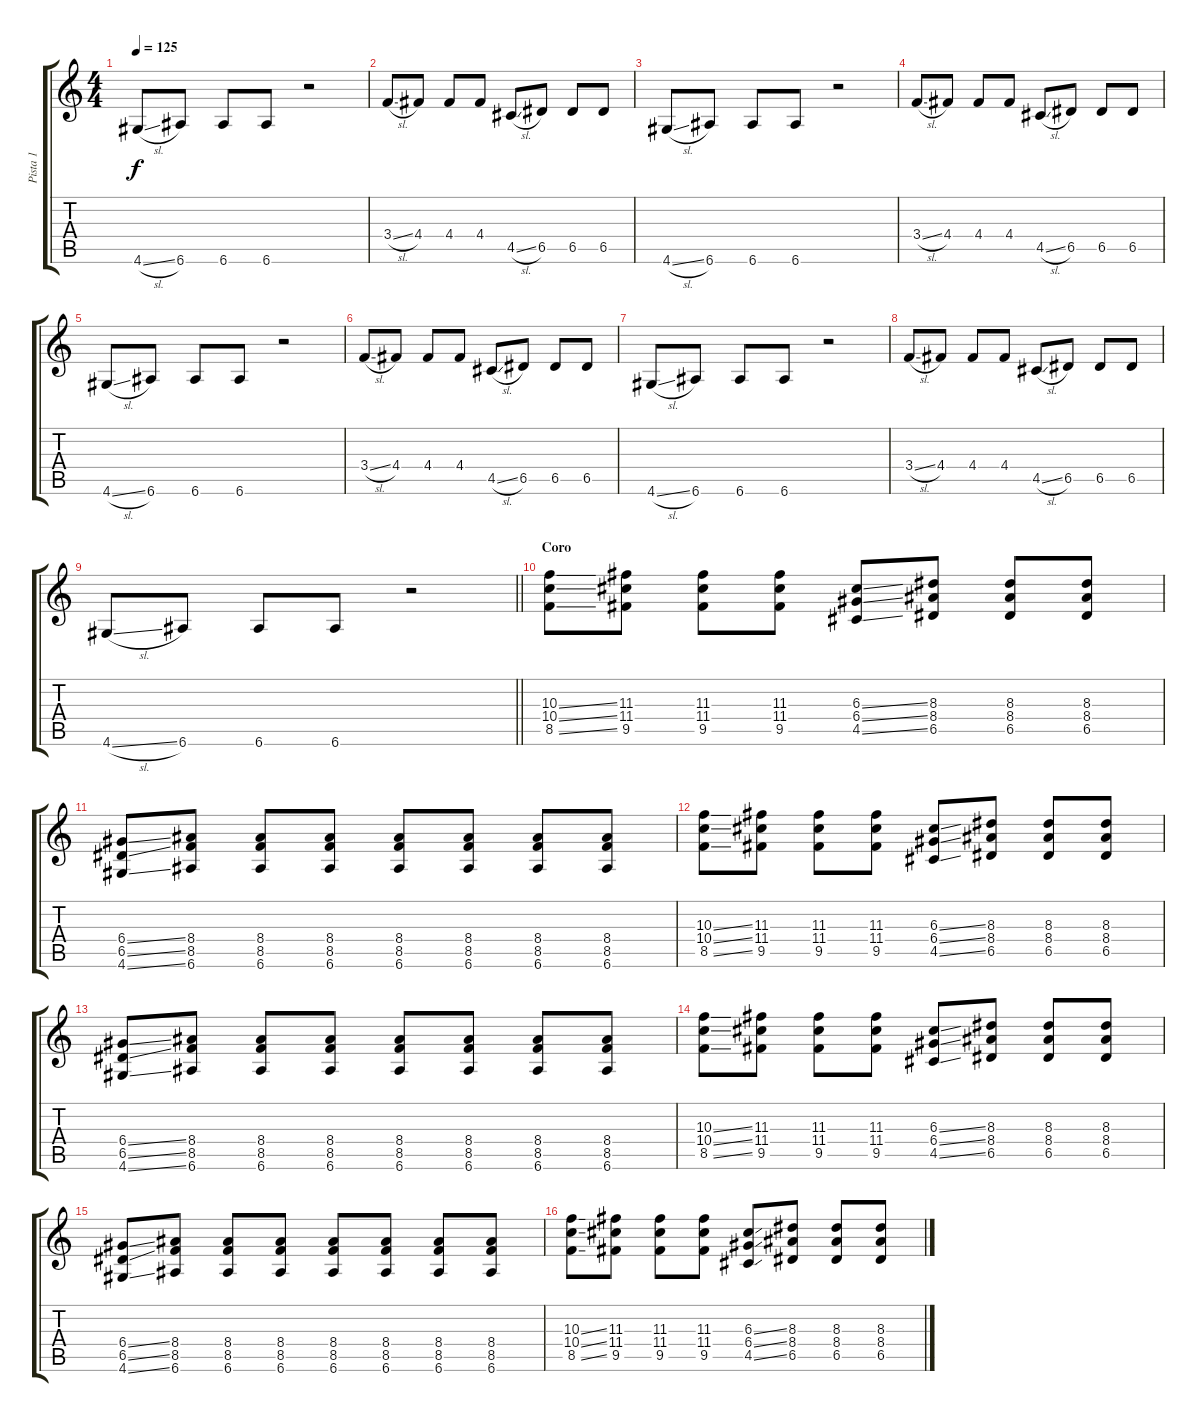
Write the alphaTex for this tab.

\track ("Pista 1" "Pista 1") {instrument overdrivenguitar}
\staff {score tabs}
\tuning (E4 B3 G3 D3 A2 E2) {hide}
\ts (4 4)
\tempo 125
\clef g2
\ks c
4.6{sl}.8{dy f} 6.6.8 6.6.8 6.6.8 r.2 |
3.4{sl}.8 4.4.8 4.4.8 4.4.8 4.5{sl}.8 6.5.8 6.5.8 6.5.8 |
4.6{sl}.8 6.6.8 6.6.8 6.6.8 r.2 |
3.4{sl}.8 4.4.8 4.4.8 4.4.8 4.5{sl}.8 6.5.8 6.5.8 6.5.8 |
4.6{sl}.8 6.6.8 6.6.8 6.6.8 r.2 |
3.4{sl}.8 4.4.8 4.4.8 4.4.8 4.5{sl}.8 6.5.8 6.5.8 6.5.8 |
4.6{sl}.8 6.6.8 6.6.8 6.6.8 r.2 |
3.4{sl}.8 4.4.8 4.4.8 4.4.8 4.5{sl}.8 6.5.8 6.5.8 6.5.8 |
\barLineRight lightlight
4.6{sl}.8 6.6.8 6.6.8 6.6.8 r.2 |
\section ("" "Coro")
(10.3{ss} 10.4{ss} 8.5{ss}).8 (11.3 11.4 9.5).8 (11.3 11.4 9.5).8 (11.3 11.4 9.5).8 (6.3{ss} 6.4{ss} 4.5{ss}).8 (8.3 8.4 6.5).8 (8.3 8.4 6.5).8 (8.3 8.4 6.5).8 |
(6.4{ss} 6.5{ss} 4.6{ss}).8 (8.4 8.5 6.6).8 (8.4 8.5 6.6).8 (8.4 8.5 6.6).8 (8.4 8.5 6.6).8 (8.4 8.5 6.6).8 (8.4 8.5 6.6).8 (8.4 8.5 6.6).8 |
(10.3{ss} 10.4{ss} 8.5{ss}).8 (11.3 11.4 9.5).8 (11.3 11.4 9.5).8 (11.3 11.4 9.5).8 (6.3{ss} 6.4{ss} 4.5{ss}).8 (8.3 8.4 6.5).8 (8.3 8.4 6.5).8 (8.3 8.4 6.5).8 |
(6.4{ss} 6.5{ss} 4.6{ss}).8 (8.4 8.5 6.6).8 (8.4 8.5 6.6).8 (8.4 8.5 6.6).8 (8.4 8.5 6.6).8 (8.4 8.5 6.6).8 (8.4 8.5 6.6).8 (8.4 8.5 6.6).8 |
(10.3{ss} 10.4{ss} 8.5{ss}).8 (11.3 11.4 9.5).8 (11.3 11.4 9.5).8 (11.3 11.4 9.5).8 (6.3{ss} 6.4{ss} 4.5{ss}).8 (8.3 8.4 6.5).8 (8.3 8.4 6.5).8 (8.3 8.4 6.5).8 |
(6.4{ss} 6.5{ss} 4.6{ss}).8 (8.4 8.5 6.6).8 (8.4 8.5 6.6).8 (8.4 8.5 6.6).8 (8.4 8.5 6.6).8 (8.4 8.5 6.6).8 (8.4 8.5 6.6).8 (8.4 8.5 6.6).8 |
(10.3{ss} 10.4{ss} 8.5{ss}).8 (11.3 11.4 9.5).8 (11.3 11.4 9.5).8 (11.3 11.4 9.5).8 (6.3{ss} 6.4{ss} 4.5{ss}).8 (8.3 8.4 6.5).8 (8.3 8.4 6.5).8 (8.3 8.4 6.5).8
